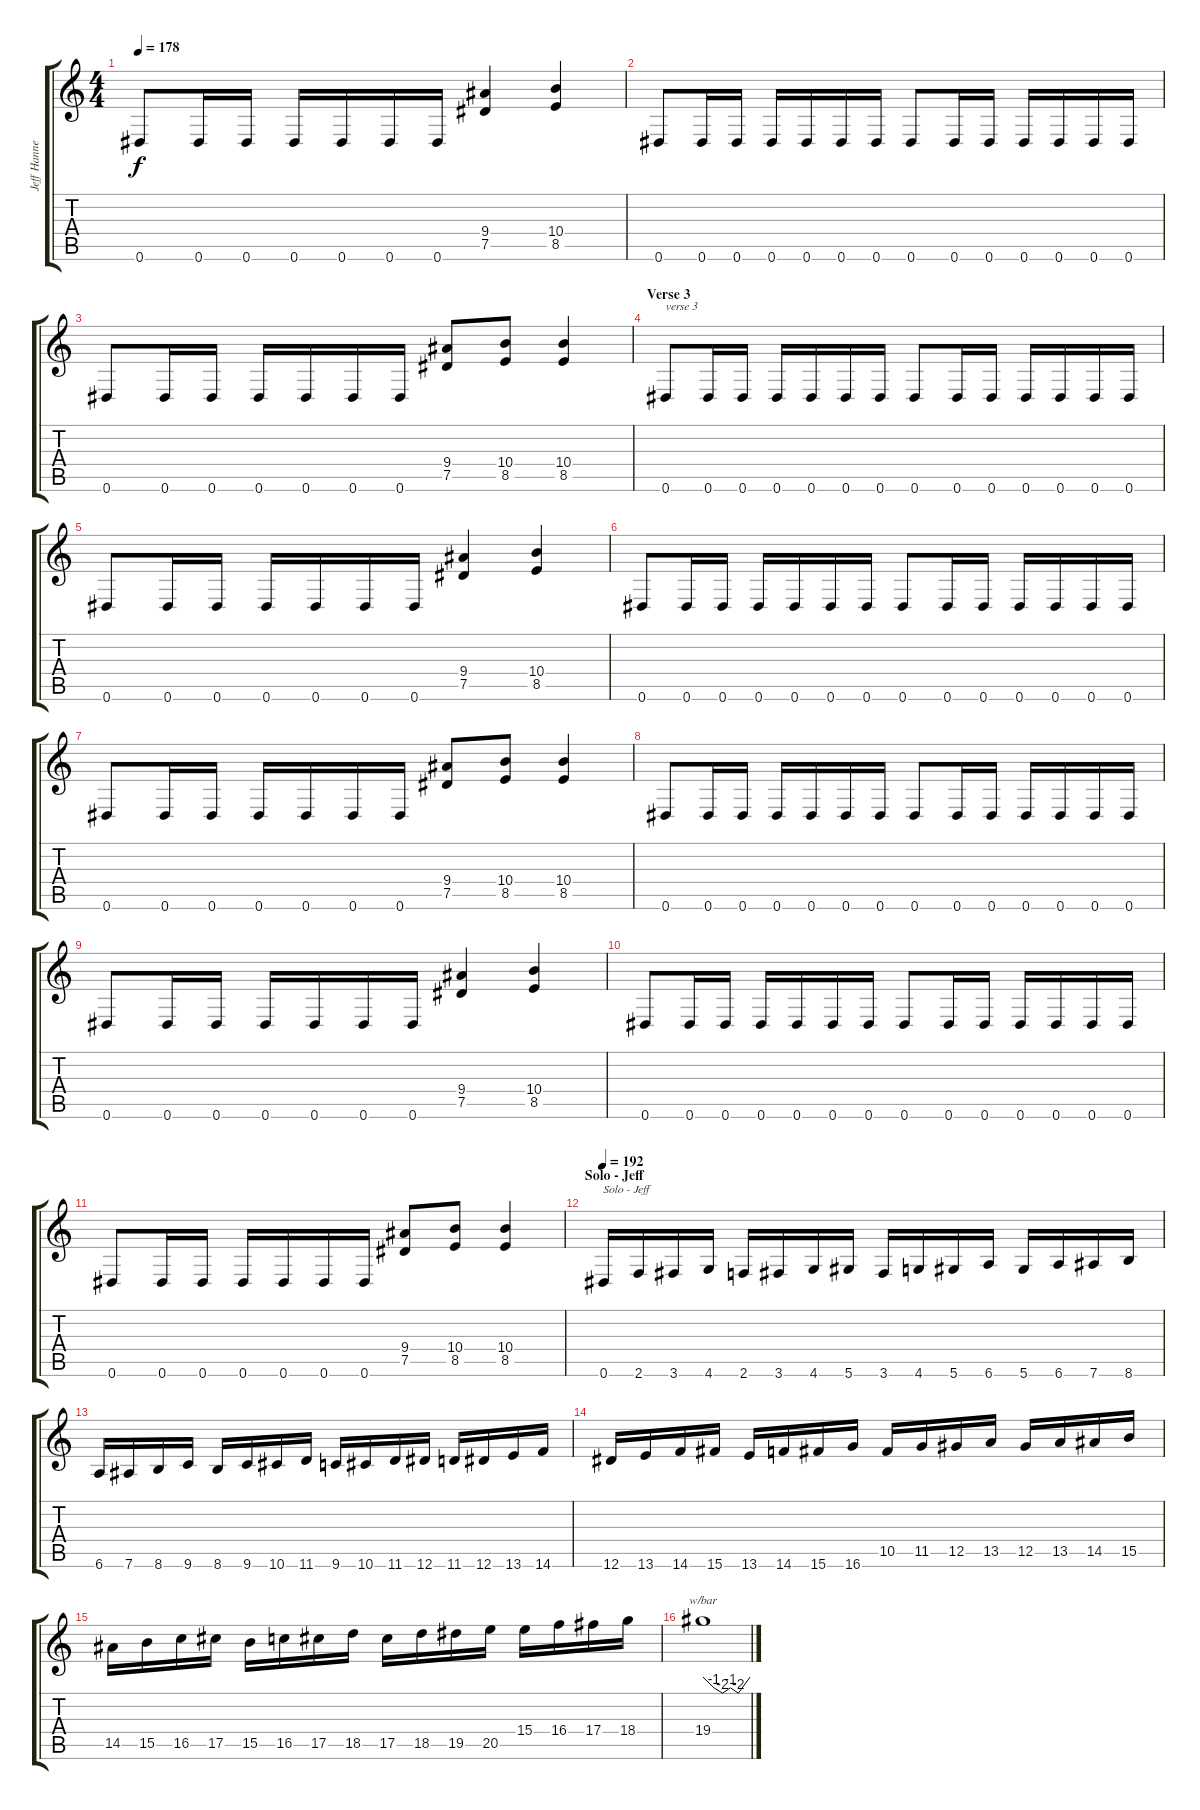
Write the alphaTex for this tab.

\track ("Jeff Hanneman" "Jeff Hanne") {instrument distortionguitar}
\staff {score tabs}
\tuning (Eb4 Bb3 Gb3 Db3 Ab2 Eb2) {hide}
\ts (4 4)
\tempo 178
\clef g2
\ks c
0.6.8{dy f} 0.6.16 0.6.16 0.6.16 0.6.16 0.6.16 0.6.16 (9.4 7.5).4 (10.4 8.5).4 |
0.6.8 0.6.16 0.6.16 0.6.16 0.6.16 0.6.16 0.6.16 0.6.8 0.6.16 0.6.16 0.6.16 0.6.16 0.6.16 0.6.16 |
0.6.8 0.6.16 0.6.16 0.6.16 0.6.16 0.6.16 0.6.16 (9.4 7.5).8 (10.4 8.5).8 (10.4 8.5).4 |
\section ("" "Verse 3")
0.6.8{txt "verse 3"} 0.6.16 0.6.16 0.6.16 0.6.16 0.6.16 0.6.16 0.6.8 0.6.16 0.6.16 0.6.16 0.6.16 0.6.16 0.6.16 |
0.6.8 0.6.16 0.6.16 0.6.16 0.6.16 0.6.16 0.6.16 (9.4 7.5).4 (10.4 8.5).4 |
0.6.8 0.6.16 0.6.16 0.6.16 0.6.16 0.6.16 0.6.16 0.6.8 0.6.16 0.6.16 0.6.16 0.6.16 0.6.16 0.6.16 |
0.6.8 0.6.16 0.6.16 0.6.16 0.6.16 0.6.16 0.6.16 (9.4 7.5).8 (10.4 8.5).8 (10.4 8.5).4 |
0.6.8 0.6.16 0.6.16 0.6.16 0.6.16 0.6.16 0.6.16 0.6.8 0.6.16 0.6.16 0.6.16 0.6.16 0.6.16 0.6.16 |
0.6.8 0.6.16 0.6.16 0.6.16 0.6.16 0.6.16 0.6.16 (9.4 7.5).4 (10.4 8.5).4 |
0.6.8 0.6.16 0.6.16 0.6.16 0.6.16 0.6.16 0.6.16 0.6.8 0.6.16 0.6.16 0.6.16 0.6.16 0.6.16 0.6.16 |
0.6.8 0.6.16 0.6.16 0.6.16 0.6.16 0.6.16 0.6.16 (9.4 7.5).8 (10.4 8.5).8 (10.4 8.5).4 |
\section ("" "Solo - Jeff")
\tempo 192
0.6.16{txt "Solo - Jeff"} 2.6.16 3.6.16 4.6.16 2.6.16 3.6.16 4.6.16 5.6.16 3.6.16 4.6.16 5.6.16 6.6.16 5.6.16 6.6.16 7.6.16 8.6.16 |
6.6.16 7.6.16 8.6.16 9.6.16 8.6.16 9.6.16 10.6.16 11.6.16 9.6.16 10.6.16 11.6.16 12.6.16 11.6.16 12.6.16 13.6.16 14.6.16 |
12.6.16 13.6.16 14.6.16 15.6.16 13.6.16 14.6.16 15.6.16 16.6.16 10.5.16 11.5.16 12.5.16 13.5.16 12.5.16 13.5.16 14.5.16 15.5.16 |
14.5.16 15.5.16 16.5.16 17.5.16 15.5.16 16.5.16 17.5.16 18.5.16 17.5.16 18.5.16 19.5.16 20.5.16 15.4.16 16.4.16 17.4.16 18.4.16 |
19.4.1{tbe (custom default 0 0 14 -4 25 -8 35 -4 45 -8 60 0)}
